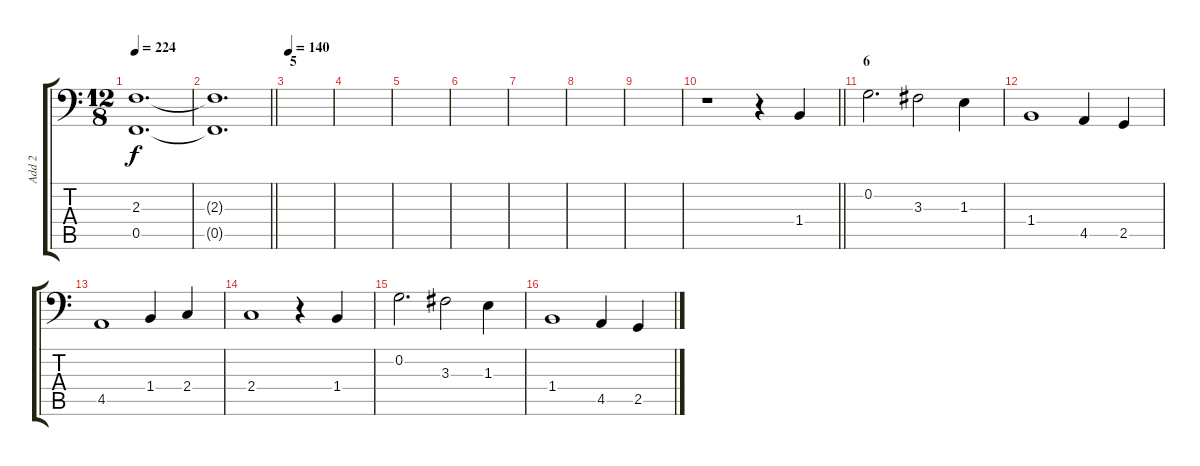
\track ("Add 2" "Add 2") {instrument stringensemble1}
\staff {score tabs}
\tuning (C4 G3 Eb3 Bb2 F2 Bb1) {hide}
\ts (12 8)
\tempo 224
\clef f4
\ks c
(2.3 0.5).1{d dy f} |
\barLineRight lightlight
(2.3{t} 0.5{t}).1{d} |
\section ("" "5")
\tempo 140
|
|
|
|
|
|
|
\barLineRight lightlight
r.1 r.4 1.4.4 |
\section ("" "6")
0.2.2{d} 3.3.2 1.3.4 |
1.4.1 4.5.4 2.5.4 |
4.5.1 1.4.4 2.4.4 |
2.4.1 r.4 1.4.4 |
0.2.2{d} 3.3.2 1.3.4 |
1.4.1 4.5.4 2.5.4
